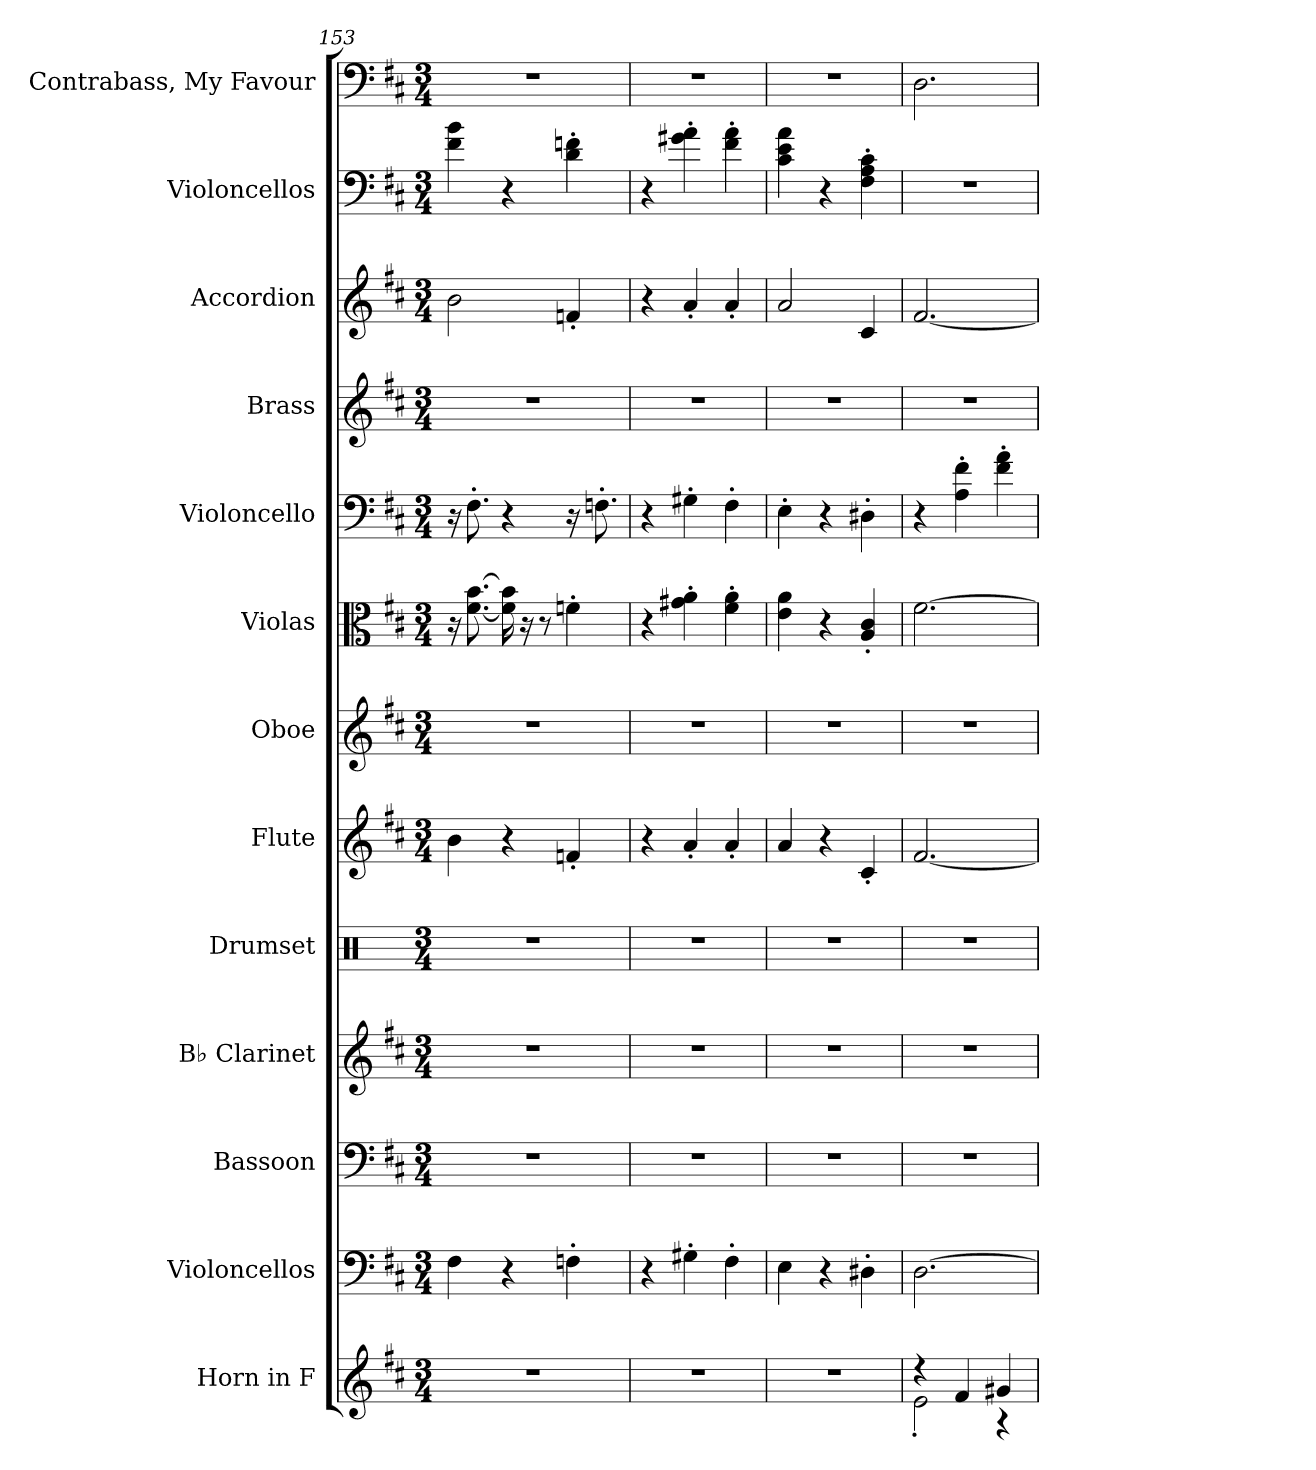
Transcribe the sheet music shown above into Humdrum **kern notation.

**kern	**kern	**kern	**kern	**kern	**kern	**kern	**kern	**kern	**kern	**kern	**kern	**kern
*part13	*part12	*part11	*part10	*part9	*part8	*part7	*part6	*part5	*part4	*part3	*part2	*part1
*staff13	*staff12	*staff11	*staff10	*staff9	*staff8	*staff7	*staff6	*staff5	*staff4	*staff3	*staff2	*staff1
*I"Horn in F	*I"Violoncellos	*I"Bassoon	*I"B♭ Clarinet	*I"Drumset	*I"Flute	*I"Oboe	*I"Violas	*I"Violoncello	*I"Brass	*I"Accordion	*I"Violoncellos	*I"Contrabass, My Favour
*	*I'Vcs.	*I'Bsn.	*I'B♭ Cl.	*I'D. Set	*I'Fl.	*I'Ob.	*I'Vlas.	*I'Vc.	*I'Br.	*I'Acc.	*I'Vcs.	*I'Cb.
!!LO:PB:g=z
*clefG2	*clefF4	*clefF4	*clefG2	*clefX	*clefG2	*clefG2	*clefC3	*clefF4	*clefG2	*clefG2	*clefF4	*clefF4
*ITrd4c7	*	*	*ITrd1c2	*	*	*	*	*	*	*	*	*ITrd7c12
*k[f#]	*k[f#c#]	*k[f#c#]	*k[]	*k[]	*k[f#c#]	*k[f#c#]	*k[f#c#]	*k[f#c#]	*k[f#c#]	*k[f#c#]	*k[f#c#]	*k[f#c#]
*M3/4	*M3/4	*M3/4	*M3/4	*M3/4	*M3/4	*M3/4	*M3/4	*M3/4	*M3/4	*M3/4	*M3/4	*M3/4
=153	=153	=153	=153	=153	=153	=153	=153	=153	=153	=153	=153	=153
2.r	4F#\	2.r	2.r	2.r	4b\	2.r	16r	16r	2.r	2b\	4f#\ 4b\	2.r
.	.	.	.	.	.	.	[8.f#\ [8.b\	8.F#'\	.	.	.	.
.	4r	.	.	.	4r	.	16f#\] 16b\]	4r	.	.	4r	.
.	.	.	.	.	.	.	16r	.	.	.	.	.
.	.	.	.	.	.	.	8r	.	.	.	.	.
.	4Fn'\	.	.	.	4fn'/	.	4fn'\	16r	.	4fn'/	4d\' 4fn\'	.
.	.	.	.	.	.	.	.	8.Fn'\	.	.	.	.
=154	=154	=154	=154	=154	=154	=154	=154	=154	=154	=154	=154	=154
2.r	4r	2.r	2.r	2.r	4r	2.r	4r	4r	2.r	4r	4r	2.r
.	4G#X'\	.	.	.	4a'/	.	4g#X\' 4a\'	4G#X'\	.	4a'/	4g#X\' 4a\'	.
.	4F#'\	.	.	.	4a'/	.	4f#\' 4a\'	4F#'\	.	4a'/	4f#\' 4a\'	.
=155	=155	=155	=155	=155	=155	=155	=155	=155	=155	=155	=155	=155
2.r	4E\	2.r	2.r	2.r	4a/	2.r	4e\ 4a\	4E'\	2.r	2a/	4c#\ 4e\ 4a\	2.r
.	4r	.	.	.	4r	.	4r	4r	.	.	4r	.
.	4D#X'\	.	.	.	4c#'/	.	4A/' 4c#/'	4D#X'\	.	4c#/	4F#\' 4A\' 4c#\'	.
=156	=156	=156	=156	=156	=156	=156	=156	=156	=156	=156	=156	=156
*^	*	*	*	*	*	*	*	*	*	*	*	*
4r	2A'\	[2.D\	2.r	2.r	2.r	[2.f#/	2.r	[2.f#\	4r	2.r	[2.f#/	2.r	2.DD\
4B/	.	.	.	.	.	.	.	.	4A\' 4f#\'	.	.	.	.
4c#X/	4r	.	.	.	.	.	.	.	4f#\' 4a\'	.	.	.	.
*v	*v	*	*	*	*	*	*	*	*	*	*	*	*
=	=	=	=	=	=	=	=	=	=	=	=	=
*-	*-	*-	*-	*-	*-	*-	*-	*-	*-	*-	*-	*-
